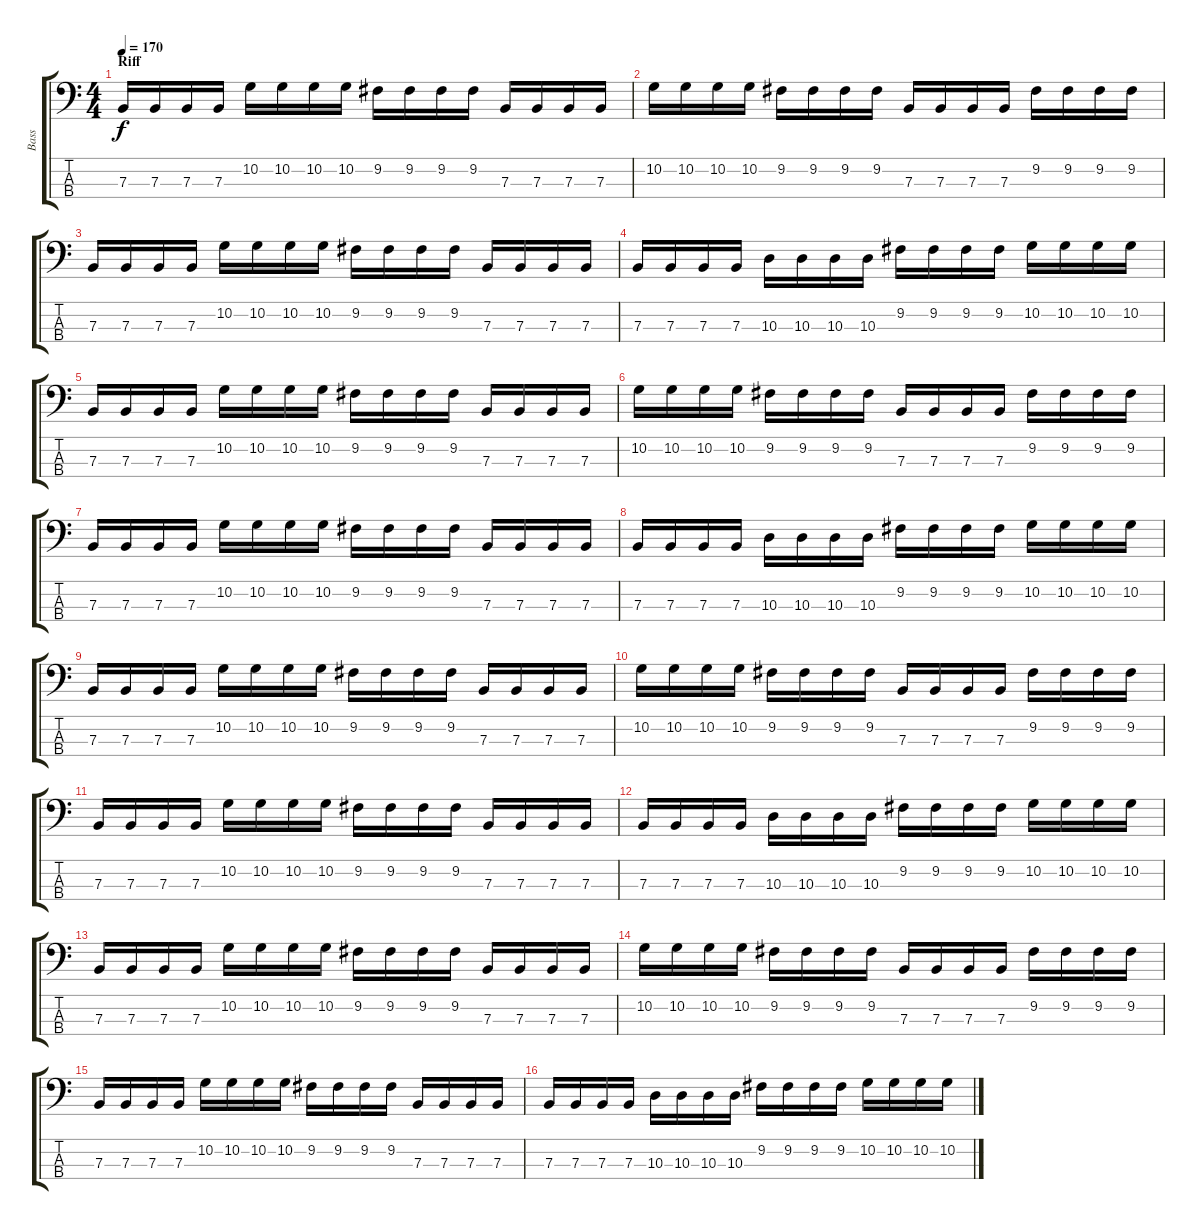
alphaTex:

\track ("Bass" "Bass") {instrument electricbasspick}
\staff {score tabs}
\tuning (D2 A1 E1 B0) {hide}
\ts (4 4)
\section ("" "Riff")
\tempo 170
\clef f4
\ks c
7.3.16{dy f} 7.3.16 7.3.16 7.3.16 10.2.16 10.2.16 10.2.16 10.2.16 9.2.16 9.2.16 9.2.16 9.2.16 7.3.16 7.3.16 7.3.16 7.3.16 |
10.2.16 10.2.16 10.2.16 10.2.16 9.2.16 9.2.16 9.2.16 9.2.16 7.3.16 7.3.16 7.3.16 7.3.16 9.2.16 9.2.16 9.2.16 9.2.16 |
7.3.16 7.3.16 7.3.16 7.3.16 10.2.16 10.2.16 10.2.16 10.2.16 9.2.16 9.2.16 9.2.16 9.2.16 7.3.16 7.3.16 7.3.16 7.3.16 |
7.3.16 7.3.16 7.3.16 7.3.16 10.3.16 10.3.16 10.3.16 10.3.16 9.2.16 9.2.16 9.2.16 9.2.16 10.2.16 10.2.16 10.2.16 10.2.16 |
7.3.16 7.3.16 7.3.16 7.3.16 10.2.16 10.2.16 10.2.16 10.2.16 9.2.16 9.2.16 9.2.16 9.2.16 7.3.16 7.3.16 7.3.16 7.3.16 |
10.2.16 10.2.16 10.2.16 10.2.16 9.2.16 9.2.16 9.2.16 9.2.16 7.3.16 7.3.16 7.3.16 7.3.16 9.2.16 9.2.16 9.2.16 9.2.16 |
7.3.16 7.3.16 7.3.16 7.3.16 10.2.16 10.2.16 10.2.16 10.2.16 9.2.16 9.2.16 9.2.16 9.2.16 7.3.16 7.3.16 7.3.16 7.3.16 |
7.3.16 7.3.16 7.3.16 7.3.16 10.3.16 10.3.16 10.3.16 10.3.16 9.2.16 9.2.16 9.2.16 9.2.16 10.2.16 10.2.16 10.2.16 10.2.16 |
7.3.16 7.3.16 7.3.16 7.3.16 10.2.16 10.2.16 10.2.16 10.2.16 9.2.16 9.2.16 9.2.16 9.2.16 7.3.16 7.3.16 7.3.16 7.3.16 |
10.2.16 10.2.16 10.2.16 10.2.16 9.2.16 9.2.16 9.2.16 9.2.16 7.3.16 7.3.16 7.3.16 7.3.16 9.2.16 9.2.16 9.2.16 9.2.16 |
7.3.16 7.3.16 7.3.16 7.3.16 10.2.16 10.2.16 10.2.16 10.2.16 9.2.16 9.2.16 9.2.16 9.2.16 7.3.16 7.3.16 7.3.16 7.3.16 |
7.3.16 7.3.16 7.3.16 7.3.16 10.3.16 10.3.16 10.3.16 10.3.16 9.2.16 9.2.16 9.2.16 9.2.16 10.2.16 10.2.16 10.2.16 10.2.16 |
7.3.16 7.3.16 7.3.16 7.3.16 10.2.16 10.2.16 10.2.16 10.2.16 9.2.16 9.2.16 9.2.16 9.2.16 7.3.16 7.3.16 7.3.16 7.3.16 |
10.2.16 10.2.16 10.2.16 10.2.16 9.2.16 9.2.16 9.2.16 9.2.16 7.3.16 7.3.16 7.3.16 7.3.16 9.2.16 9.2.16 9.2.16 9.2.16 |
7.3.16 7.3.16 7.3.16 7.3.16 10.2.16 10.2.16 10.2.16 10.2.16 9.2.16 9.2.16 9.2.16 9.2.16 7.3.16 7.3.16 7.3.16 7.3.16 |
7.3.16 7.3.16 7.3.16 7.3.16 10.3.16 10.3.16 10.3.16 10.3.16 9.2.16 9.2.16 9.2.16 9.2.16 10.2.16 10.2.16 10.2.16 10.2.16
